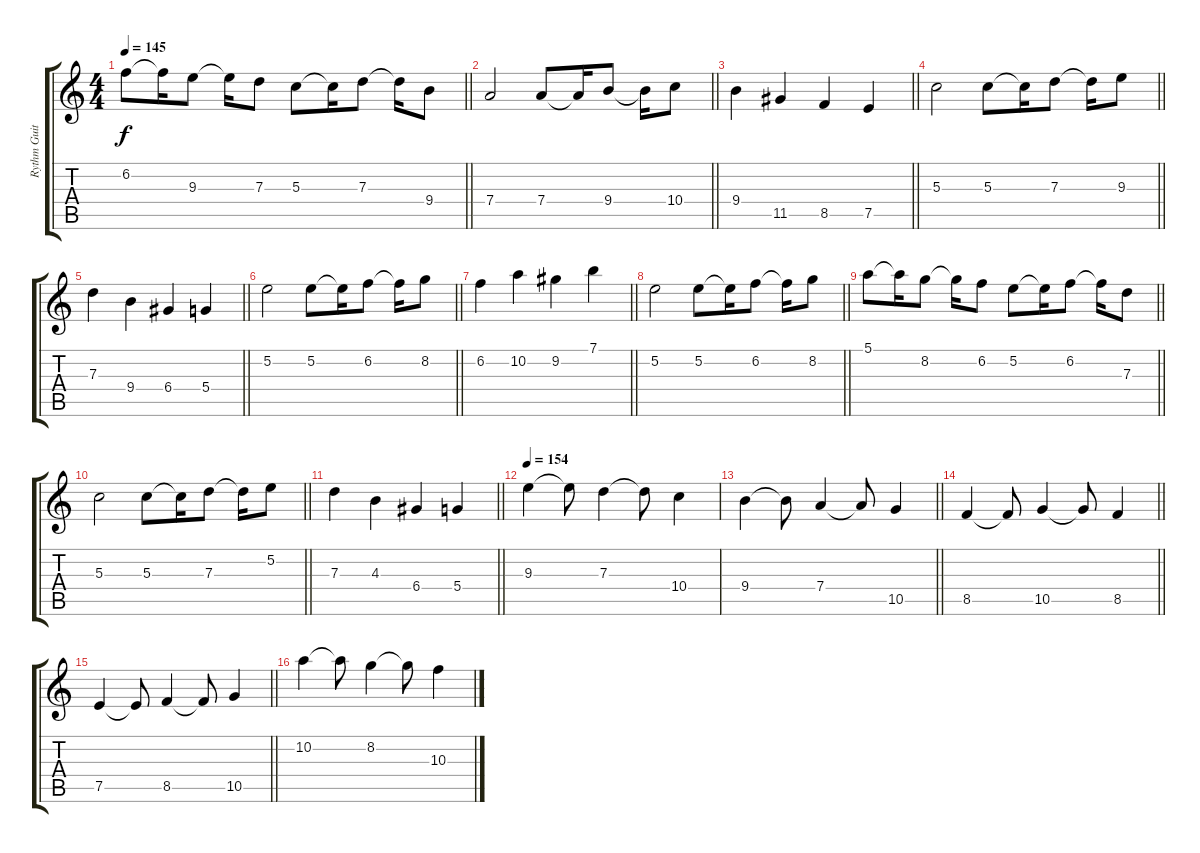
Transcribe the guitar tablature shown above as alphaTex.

\track ("Rythm Guitar" "Rythm Guit") {instrument distortionguitar}
\staff {score tabs}
\tuning (E4 B3 G3 D3 A2 E2) {hide}
\ts (4 4)
\tempo 145
\clef g2
\barLineRight lightlight
\ks c
6.2.8{dy f} 6.2{t}.16 9.3.8 9.3{t}.16 7.3.8 5.3.8 5.3{t}.16 7.3.8 7.3{t}.16 9.4.8 |
\barLineRight lightlight
7.4.2 7.4.8 7.4{t}.16 9.4.8 9.4{t}.16 10.4.8 |
\barLineRight lightlight
9.4.4 11.5.4 8.5.4 7.5.4 |
\barLineRight lightlight
5.3.2 5.3.8 5.3{t}.16 7.3.8 7.3{t}.16 9.3.8 |
\barLineRight lightlight
7.3.4 9.4.4 6.4.4 5.4.4 |
\barLineRight lightlight
5.2.2 5.2.8 5.2{t}.16 6.2.8 6.2{t}.16 8.2.8 |
\barLineRight lightlight
6.2.4 10.2.4 9.2.4 7.1.4 |
\barLineRight lightlight
5.2.2 5.2.8 5.2{t}.16 6.2.8 6.2{t}.16 8.2.8 |
\barLineRight lightlight
5.1.8 5.1{t}.16 8.2.8 8.2{t}.16 6.2.8 5.2.8 5.2{t}.16 6.2.8 6.2{t}.16 7.3.8 |
\barLineRight lightlight
5.3.2 5.3.8 5.3{t}.16 7.3.8 7.3{t}.16 5.2.8 |
\barLineRight lightlight
7.3.4 4.3.4 6.4.4 5.4.4 |
\tempo 154
9.3.4 9.3{t}.8 7.3.4 7.3{t}.8 10.4.4 |
\barLineRight lightlight
9.4.4 9.4{t}.8 7.4.4 7.4{t}.8 10.5.4 |
\barLineRight lightlight
8.5.4 8.5{t}.8 10.5.4 10.5{t}.8 8.5.4 |
\barLineRight lightlight
7.5.4 7.5{t}.8 8.5.4 8.5{t}.8 10.5.4 |
10.2.4 10.2{t}.8 8.2.4 8.2{t}.8 10.3.4
